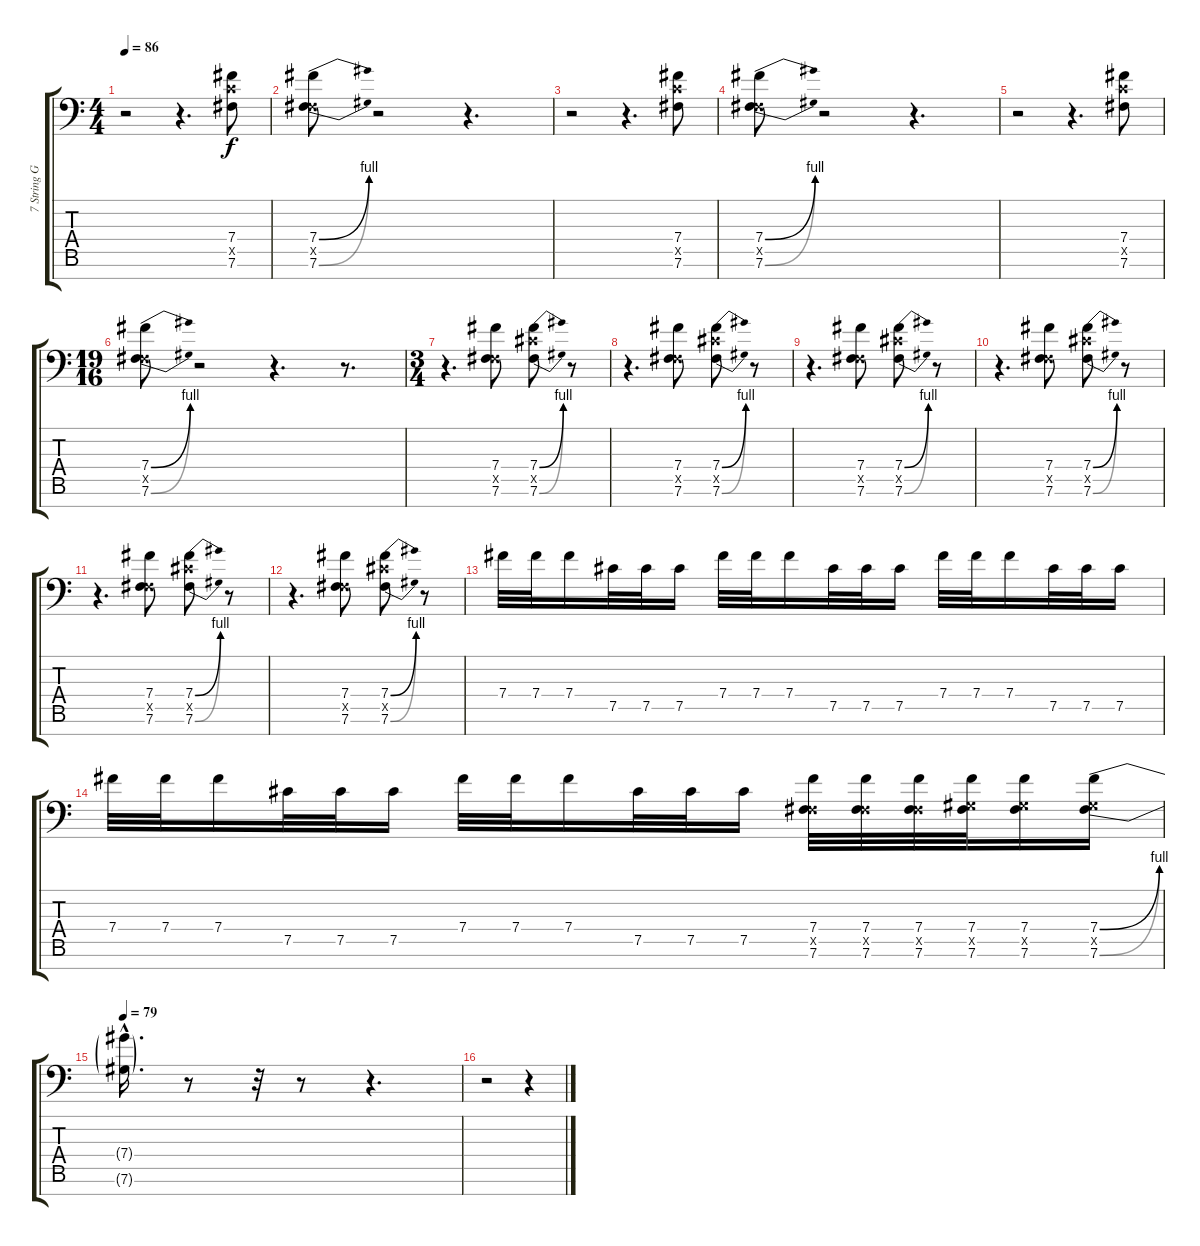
\track ("7 String Guitar Fills" "7 String G") {instrument overdrivenguitar}
\staff {score tabs}
\tuning (Db4 Ab3 E3 B2 Gb2 B1 Gb1) {hide}
\ts (4 4)
\tempo 86
\clef f4
\ks c
r.2{dy f} r.4{d} (7.4 6.5{x} 7.6).8{instrument overdrivenguitar} |
(7.4{be (bend 0 0 60 4)} 0.5{x} 7.6{be (bend 0 0 60 4)}).8 r.2 r.4{d} |
r.2 r.4{d} (7.4 6.5{x} 7.6).8{instrument overdrivenguitar} |
(7.4{be (bend 0 0 60 4)} 0.5{x} 7.6{be (bend 0 0 60 4)}).8 r.2 r.4{d} |
r.2 r.4{d} (7.4 6.5{x} 7.6).8{instrument overdrivenguitar} |
\ts (19 16)
(7.4{be (bend 0 0 60 4)} 0.5{x} 7.6{be (bend 0 0 60 4)}).8 r.2 r.4{d} r.8{d} |
\ts (3 4)
r.4{d} (7.4 0.5{x} 7.6).8{instrument overdrivenguitar} (7.4{be (bend 0 0 60 4)} 7.5{x} 7.6{be (bend 0 0 60 4)}).8 r.8 |
r.4{d} (7.4 0.5{x} 7.6).8{instrument overdrivenguitar} (7.4{be (bend 0 0 60 4)} 7.5{x} 7.6{be (bend 0 0 60 4)}).8 r.8 |
r.4{d} (7.4 0.5{x} 7.6).8{instrument overdrivenguitar} (7.4{be (bend 0 0 60 4)} 7.5{x} 7.6{be (bend 0 0 60 4)}).8 r.8 |
r.4{d} (7.4 0.5{x} 7.6).8{instrument overdrivenguitar} (7.4{be (bend 0 0 60 4)} 7.5{x} 7.6{be (bend 0 0 60 4)}).8 r.8 |
r.4{d} (7.4 0.5{x} 7.6).8{instrument overdrivenguitar} (7.4{be (bend 0 0 60 4)} 7.5{x} 7.6{be (bend 0 0 60 4)}).8 r.8 |
r.4{d} (7.4 0.5{x} 7.6).8{instrument overdrivenguitar} (7.4{be (bend 0 0 60 4)} 7.5{x} 7.6{be (bend 0 0 60 4)}).8 r.8 |
7.4.32{instrument overdrivenguitar} 7.4.32 7.4.16 7.5.32 7.5.32 7.5.16 7.4.32 7.4.32 7.4.16 7.5.32 7.5.32 7.5.16 7.4.32 7.4.32 7.4.16 7.5.32 7.5.32 7.5.16 |
7.4.32{instrument overdrivenguitar} 7.4.32 7.4.16 7.5.32 7.5.32 7.5.16 7.4.32 7.4.32 7.4.16 7.5.32 7.5.32 7.5.16 (7.4 0.5{x} 7.6).32 (7.4 0.5{x} 7.6).32 (7.4 0.5{x} 7.6).32 (7.4 2.5{x} 7.6).32 (7.4 2.5{x} 7.6).16 (7.4{be (bend 0 0 60 4)} 2.5{x} 7.6{be (bend 0 0 60 4)}).16 |
\tempo 79
(7.4{hac t} 7.6{hac t}).16{d} r.8 r.32 r.8 r.4{d} |
r.2 r.4
